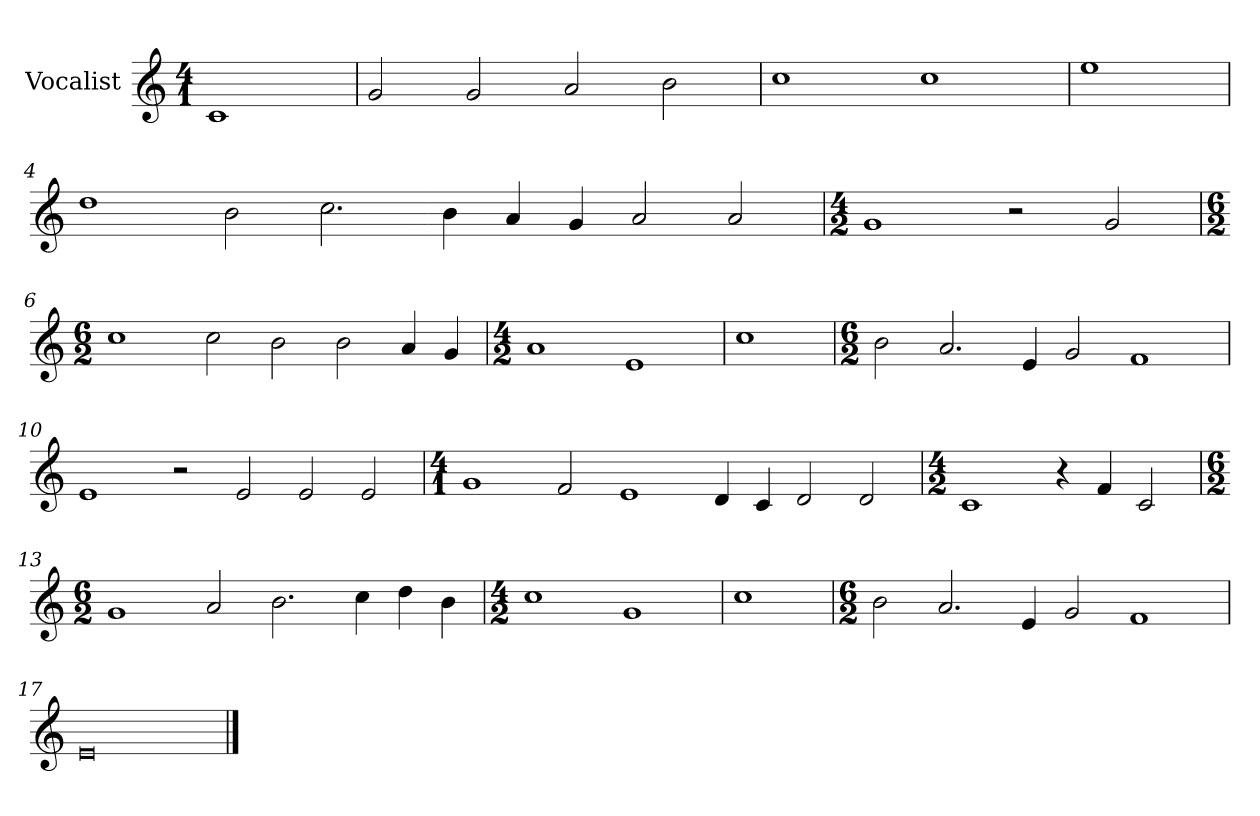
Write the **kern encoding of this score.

**kern
*part1
*staff1
*I"Vocalist
*k[]
*C:
*M4/1
=
1c
=1
2g
2g
2a
2b
=2
1cc
1cc
=3
1ee
=4
1dd
2b
2.cc
4b
4a
4g
2a
2a
=5
*M4/2
1g
2r
2g
=6
*M6/2
1cc
2cc
2b
2b
4a
4g
=7
*M4/2
1a
1e
=8
1cc
=9
*M6/2
2b
2.a
4e
2g
1f
=10
1e
2r
2e
2e
2e
=11
*M4/1
1g
2f
1e
4d
4c
2d
2d
=12
*M4/2
1c
4r
4f
2c
=13
*M6/2
1g
2a
2.b
4cc
4dd
4b
=14
*M4/2
1cc
1g
=15
1cc
=16
*M6/2
2b
2.a
4e
2g
1f
=17
0e
==
*-
